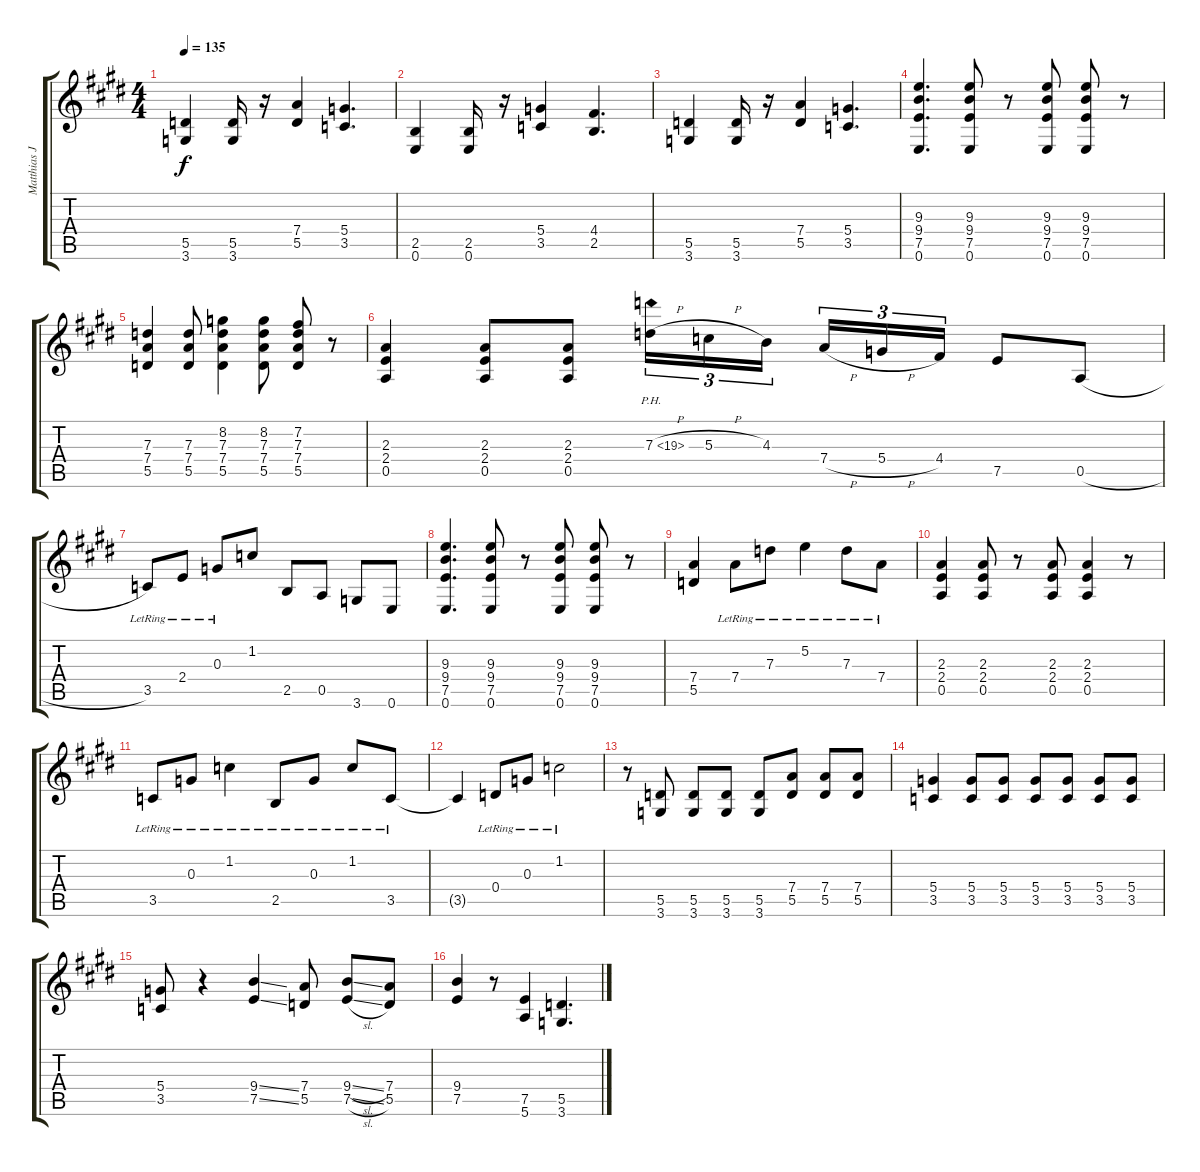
\track ("Matthias Jabs Guitar" "Matthias J") {instrument distortionguitar}
\staff {score tabs}
\tuning (E4 B3 G3 D3 A2 E2) {hide}
\ts (4 4)
\tempo 135
\clef g2
\ks e
(5.5 3.6).4{dy f} (5.5 3.6).16 r.16 (7.4 5.5).4 (5.4 3.5).4{d} |
(2.5 0.6).4 (2.5 0.6).16 r.16 (5.4 3.5).4 (4.4 2.5).4{d} |
(5.5 3.6).4 (5.5 3.6).16 r.16 (7.4 5.5).4 (5.4 3.5).4{d} |
(9.3 9.4 7.5 0.6).4{d} (9.3 9.4 7.5 0.6).8 r.8 (9.3 9.4 7.5 0.6).8 (9.3 9.4 7.5 0.6).8 r.8 |
(7.3 7.4 5.5).4 (7.3 7.4 5.5).8 (8.2 7.3 7.4 5.5).4 (8.2 7.3 7.4 5.5).8 (7.2 7.3 7.4 5.5).8 r.8 |
(2.3 2.4 0.5).4 (2.3 2.4 0.5).8 (2.3 2.4 0.5).8 7.3{ph 12 h}.16{tu (3 2)} 5.3{h}.16{tu (3 2)} 4.3.16{tu (3 2) beam splitsecondary} 7.4{h}.16{tu (3 2)} 5.4{h}.16{tu (3 2)} 4.4.16{tu (3 2)} 7.5.8 0.5{h}.8 |
3.5{lr}.8 2.4{lr}.8 0.3{lr}.8 1.2.8 2.5.8 0.5.8 3.6.8 0.6.8 |
(9.3 9.4 7.5 0.6).4{d} (9.3 9.4 7.5 0.6).8 r.8 (9.3 9.4 7.5 0.6).8 (9.3 9.4 7.5 0.6).8 r.8 |
(7.4 5.5).4 7.4{lr}.8 7.3{lr}.8 5.2{lr}.4 7.3{lr}.8 7.4{lr}.8 |
(2.3 2.4 0.5).4 (2.3 2.4 0.5).8 r.8 (2.3 2.4 0.5).8 (2.3 2.4 0.5).4 r.8 |
3.5{lr}.8 0.3{lr}.8 1.2{lr}.4 2.5{lr}.8 0.3{lr}.8 1.2{lr}.8 3.5{lr}.8 |
3.5{t}.4 0.4{lr}.8 0.3{lr}.8 1.2{lr}.2 |
r.8 (5.5 3.6).8 (5.5 3.6).8 (5.5 3.6).8 (5.5 3.6).8 (7.4 5.5).8 (7.4 5.5).8 (7.4 5.5).8 |
(5.4 3.5).4 (5.4 3.5).8 (5.4 3.5).8 (5.4 3.5).8 (5.4 3.5).8 (5.4 3.5).8 (5.4 3.5).8 |
(5.4 3.5).8 r.4 (9.4{ss} 7.5{ss}).4 (7.4 5.5).8 (9.4{sl} 7.5{sl}).8 (7.4 5.5).8 |
(9.4 7.5).4 r.8 (7.5 5.6).4 (5.5 3.6).4{d}
